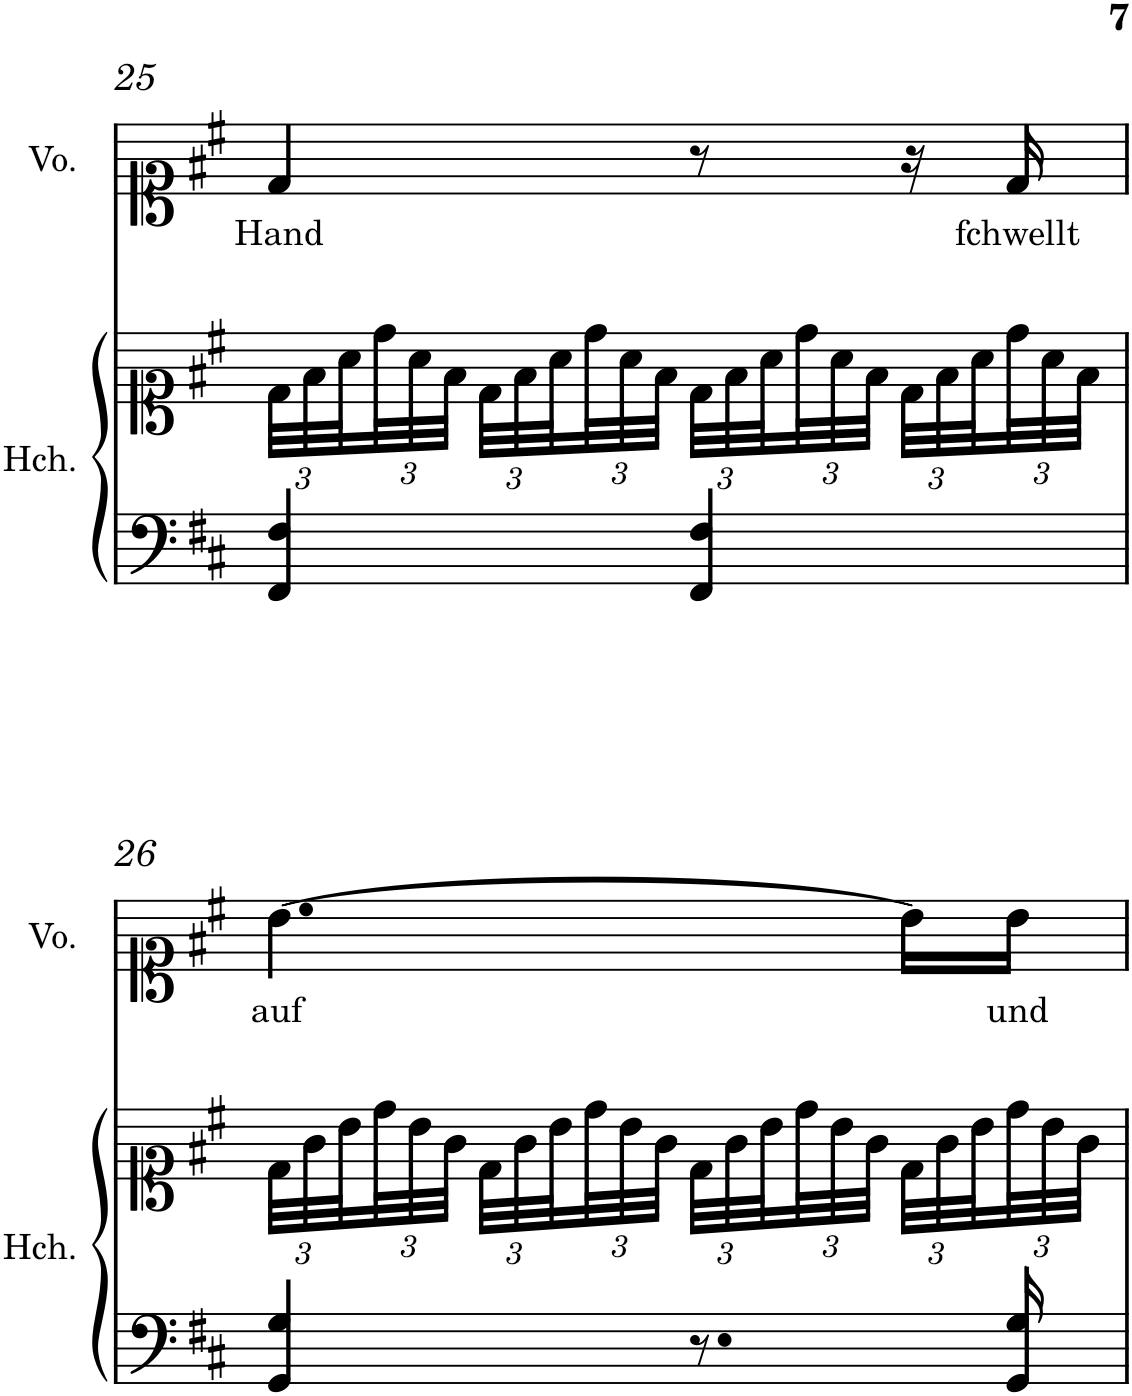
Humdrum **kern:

**kern	**kern	**kern	**text
*part2	*part2	*part1	*part1
*staff3	*staff2	*staff1	*staff1
*I"Harpsichord	*	*I"Voice	*
*I'Hch.	*	*I'Vo.	*
!!LO:PB:g=z
*clefF4	*clefC1	*clefC1	*
*k[f#c#]	*k[f#c#]	*k[f#c#]	*
*M2/4	*M2/4	*M2/4	*
*	*Xbrackettup	*	*
=25	=25	=25	=25
!	!	!	!LO:LY:b
4FF#/ 4F#/	48d\LLL	4d/	Hand
.	48f#\	.	.
.	48a\	.	.
.	48dd\	.	.
.	48a\	.	.
.	48f#\JJJ	.	.
.	48d\LLL	.	.
.	48f#\	.	.
.	48a\	.	.
.	48dd\	.	.
.	48a\	.	.
.	48f#\JJJ	.	.
4FF#/ 4F#/	48d\LLL	8r	.
.	48f#\	.	.
.	48a\	.	.
.	48dd\	.	.
.	48a\	.	.
.	48f#\JJJ	.	.
.	48d\LLL	16r	.
.	48f#\	.	.
.	48a\	.	.
!	!	!	!LO:LY:b
.	48dd\	16d/	fchwellt
.	48a\	.	.
.	48f#\JJJ	.	.
!!LO:LB:g=z
=26	=26	=26	=26
!	!	!	!LO:LY:b
4GG/ 4G/	48d\LLL	[4.b\	auf
.	48g\	.	.
.	48b\	.	.
.	48dd\	.	.
.	48b\	.	.
.	48g\JJJ	.	.
.	48d\LLL	.	.
.	48g\	.	.
.	48b\	.	.
.	48dd\	.	.
.	48b\	.	.
.	48g\JJJ	.	.
8.r	48d\LLL	.	.
.	48g\	.	.
.	48b\	.	.
.	48dd\	.	.
.	48b\	.	.
.	48g\JJJ	.	.
.	48d\LLL	16b\LL]	.
.	48g\	.	.
.	48b\	.	.
!	!	!	!LO:LY:b
16GG/ 16G/	48dd\	16b\JJ	und
.	48b\	.	.
.	48g\JJJ	.	.
=	=	=	=
*-	*-	*-	*-
